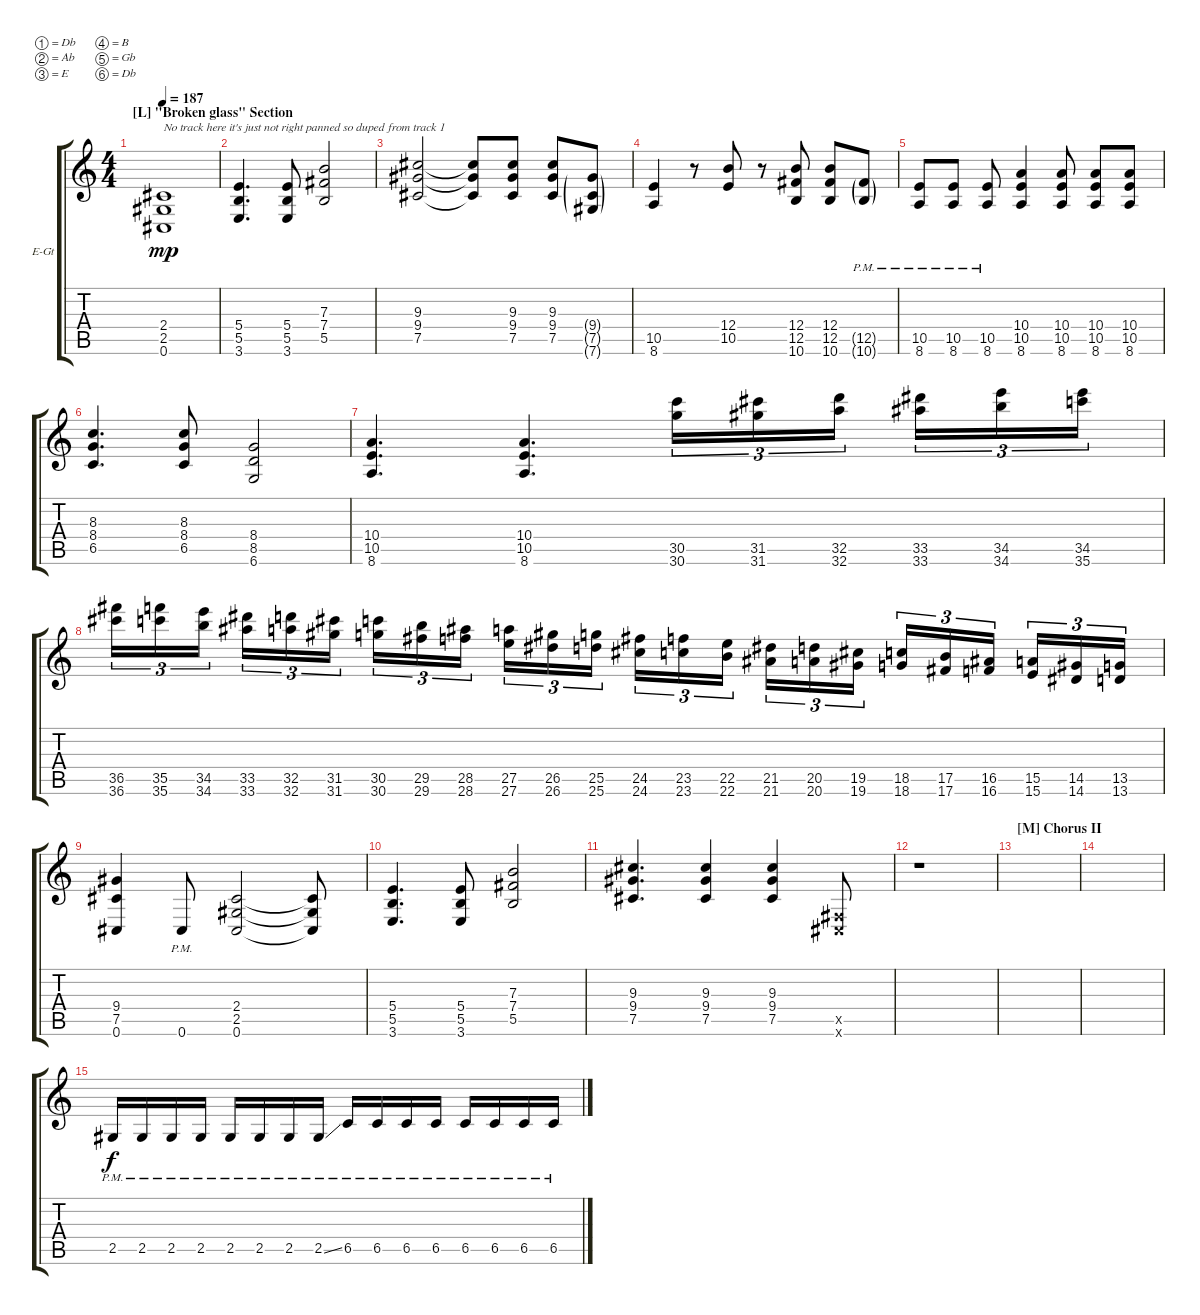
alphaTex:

\defaultSystemsLayout 4
\bracketExtendMode groupsimilarinstruments
\firstSystemTrackNameOrientation horizontal
\otherSystemsTrackNameOrientation horizontal
\track ("Left Guitar II / Extras" "E-Gt") {instrument distortionguitar}
\staff {score tabs}
\tuning (Db4 Ab3 E3 B2 Gb2 Db2)
\ts (4 4)
\section ("L" "\"Broken glass\" Section")
\tempo 187
\clef g2
\scale
0.333333
\ks c
(0.6 2.5 2.4).1{txt "No track here it's just not right panned so duped from track 1" dy mp} |
\scale
0.333333 (3.6 5.5 5.4).4{d} (3.6 5.5 5.4).8 (5.5 7.4 7.3).2 |
\scale
0.333333 (7.5 9.4 9.3).2 (7.5{t} 9.4{t} 9.3{t}).8 (7.5 9.4 9.3).8 (7.5 9.4 9.3).8 (7.6{g} 7.5{g} 9.4{g}).8 |
\scale
0.333333 (8.6 10.5).4 r.8 (10.5 12.4).8 r.8 (10.6 12.5 12.4).8 (10.6 12.5 12.4).8 (10.6{g pm} 12.5{g pm}).8 |
\scale
0.333333 (8.6{pm} 10.5{pm}).8 (8.6{pm} 10.5{pm}).8 (8.6{pm} 10.5{pm}).8 (8.6 10.5 10.4).4 (8.6 10.5 10.4).8 (8.6 10.5 10.4).8 (8.6 10.5 10.4).8 |
\scale
0.333333 (6.5 8.4 8.3).4{d} (6.5 8.4 8.3).8 (6.6 8.5 8.4).2 |
\scale
0.333333 (8.6 10.5 10.4).4{d} (8.6 10.5 10.4).4{d} (30.5 30.6).16{tu (3 2)} (31.5 31.6).16{tu (3 2)} (32.5 32.6).16{tu (3 2)} (33.5 33.6).16{tu (3 2)} (34.5 34.6).16{tu (3 2)} (34.5 35.6).16{tu (3 2)} |
\scale
0.333333 (36.6 36.5).16{tu (3 2)} (35.5 35.6).16{tu (3 2)} (34.5 34.6).16{tu (3 2)} (33.5 33.6).16{tu (3 2)} (32.5 32.6).16{tu (3 2)} (31.5 31.6).16{tu (3 2)} (30.5 30.6).16{tu (3 2)} (29.5 29.6).16{tu (3 2)} (28.5 28.6).16{tu (3 2)} (27.5 27.6).16{tu (3 2)} (26.5 26.6).16{tu (3 2)} (25.5 25.6).16{tu (3 2)} (24.5 24.6).16{tu (3 2)} (23.5 23.6).16{tu (3 2)} (22.5 22.6).16{tu (3 2)} (21.5 21.6).16{tu (3 2)} (20.5 20.6).16{tu (3 2)} (19.5 19.6).16{tu (3 2)} (18.5 18.6).16{tu (3 2)} (17.5 17.6).16{tu (3 2)} (16.5 16.6).16{tu (3 2)} (15.5 15.6).16{tu (3 2)} (14.5 14.6).16{tu (3 2)} (13.5 13.6).16{tu (3 2)} |
\scale
0.333333 (0.6 7.5 9.4).4 0.6{pm}.8 (0.6 2.5 2.4).2 (0.6{t} 2.5{t} 2.4{t}).8 |
\scale
0.333333 (3.6 5.5 5.4).4{d} (3.6 5.5 5.4).8 (5.5 7.4 7.3).2 |
\scale
0.333333 (7.5 9.4 9.3).4{d} (7.5 9.4 9.3).4 (7.5 9.4 9.3).4 (0.5{x} 0.6{x}).8 |
\scale
0.333333 r.1 |
\section ("M" "Chorus II")
\scale
0.333333 |
\scale
0.333333 |
\scale
0.333333 2.5{pm}.16{dy f} 2.5{pm}.16 2.5{pm}.16 2.5{pm}.16 2.5{pm}.16 2.5{pm}.16 2.5{pm}.16 2.5{ss pm}.16 6.5{pm}.16 6.5{pm}.16 6.5{pm}.16 6.5{pm}.16 6.5{pm}.16 6.5{pm}.16 6.5{pm}.16 6.5{pm}.16 |
\scale
0.333333
